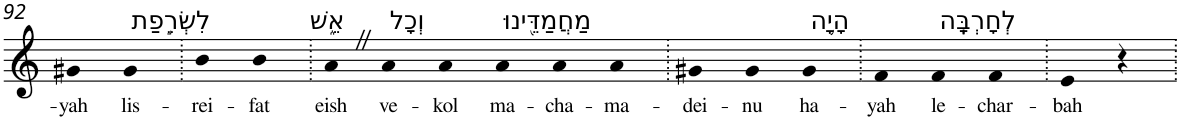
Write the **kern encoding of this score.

**kern	**text
*part1	*part1
*staff1	*staff1
*I"Piano	*
*I'Pno	*
!!LO:PB:g=z
*clefG2	*
*k[]	*
=92	=92
!	!LO:LY:b
4g#X	-yah
!LO:TX:a:t=לִשְׂרֵ֣פַת	!
!	!LO:LY:b
4g#	lis-
=93.	=93.
!	!LO:LY:b
4b	-rei-
!	!LO:LY:b
4b	-fat
=94.	=94.
!LO:TX:a:t=אֵ֑שׁ	!
!	!LO:LY:b
4aZ	eish
!LO:TX:a:t=וְכָל	!
!	!LO:LY:b
4a	ve-
!	!LO:LY:b
4a	-kol
!LO:TX:a:t=מַחֲמַדֵּ֖ינוּ	!
!	!LO:LY:b
4a	ma-
!	!LO:LY:b
4a	-cha-
!	!LO:LY:b
4a	-ma-
=95.	=95.
!	!LO:LY:b
4g#X	-dei-
!	!LO:LY:b
4g#	-nu
!LO:TX:a:t=הָיָ֥ה	!
!	!LO:LY:b
4g#	ha-
=96.	=96.
!	!LO:LY:b
4f	-yah
!LO:TX:a:t=לְחָרְבָּֽה	!
!	!LO:LY:b
4f	le-
!	!LO:LY:b
4f	-char-
=97.	=97.
!	!LO:LY:b
4e	-bah
4r	.
=.	=.
*-	*-
